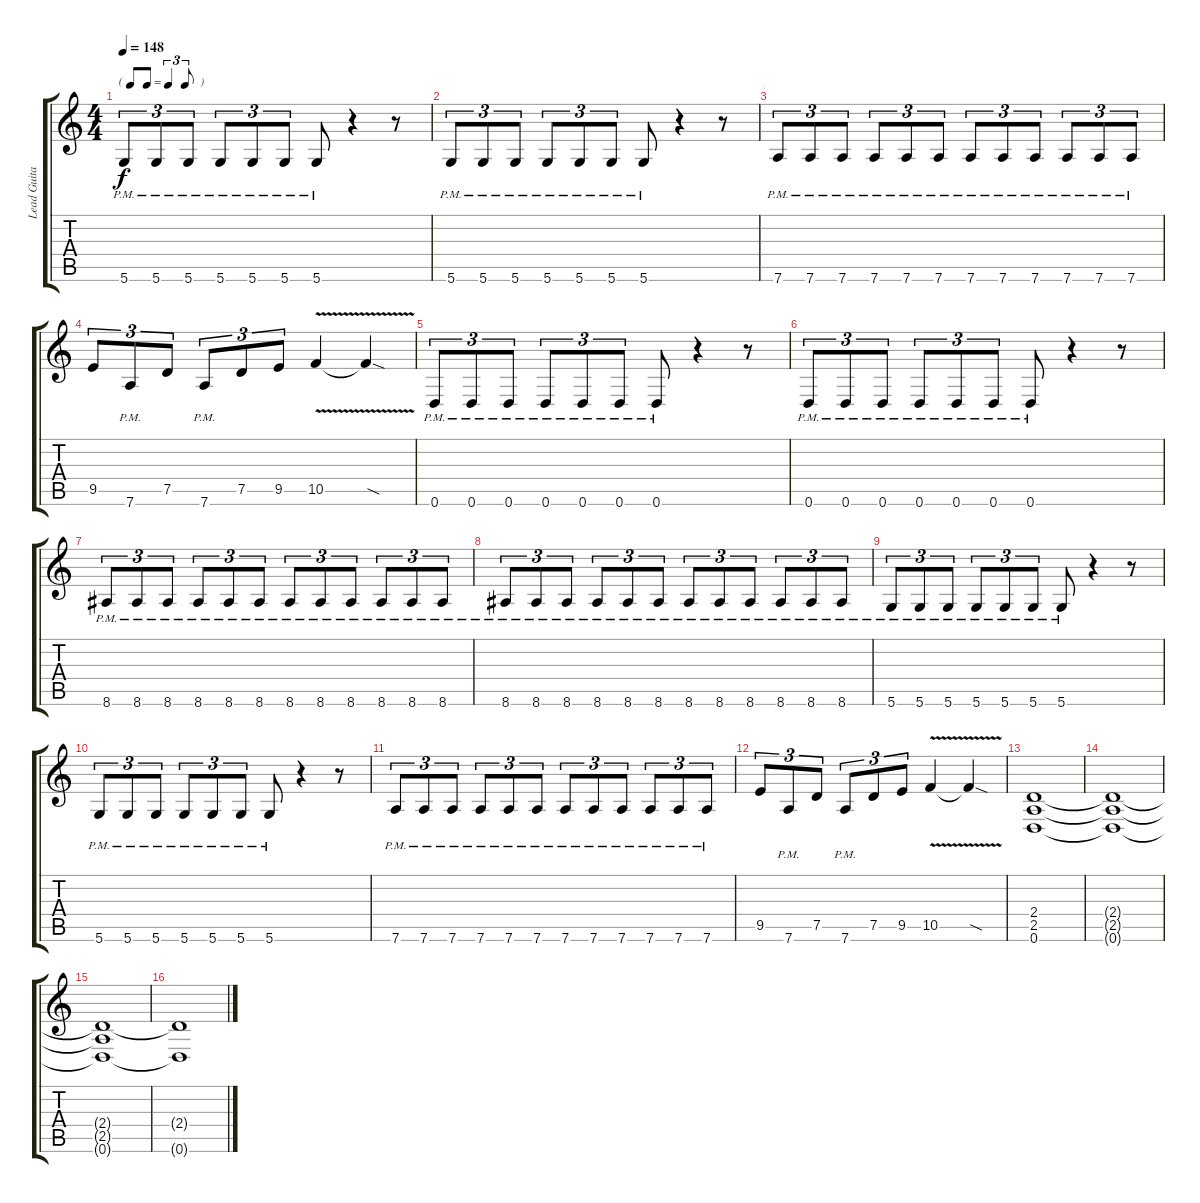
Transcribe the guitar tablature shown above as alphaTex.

\track ("Lead Guitar" "Lead Guita") {instrument distortionguitar}
\staff {score tabs}
\tuning (D4 A3 F3 C3 G2 D2) {hide}
\ts (4 4)
\tf triplet8th
\tempo 148
\clef g2
\ks c
5.6{pm}.8{tu (3 2) dy f} 5.6{pm}.8{tu (3 2)} 5.6{pm}.8{tu (3 2)} 5.6{pm}.8{tu (3 2)} 5.6{pm}.8{tu (3 2)} 5.6{pm}.8{tu (3 2)} 5.6{pm}.8 r.4 r.8 |
5.6{pm}.8{tu (3 2)} 5.6{pm}.8{tu (3 2)} 5.6{pm}.8{tu (3 2)} 5.6{pm}.8{tu (3 2)} 5.6{pm}.8{tu (3 2)} 5.6{pm}.8{tu (3 2)} 5.6{pm}.8 r.4 r.8 |
7.6{pm}.8{tu (3 2)} 7.6{pm}.8{tu (3 2)} 7.6{pm}.8{tu (3 2)} 7.6{pm}.8{tu (3 2)} 7.6{pm}.8{tu (3 2)} 7.6{pm}.8{tu (3 2)} 7.6{pm}.8{tu (3 2)} 7.6{pm}.8{tu (3 2)} 7.6{pm}.8{tu (3 2)} 7.6{pm}.8{tu (3 2)} 7.6{pm}.8{tu (3 2)} 7.6{pm}.8{tu (3 2)} |
9.5.8{tu (3 2)} 7.6{pm}.8{tu (3 2)} 7.5.8{tu (3 2)} 7.6{pm}.8{tu (3 2)} 7.5.8{tu (3 2)} 9.5.8{tu (3 2)} 10.5{v}.4 10.5{sod t}.4 |
0.6{pm}.8{tu (3 2)} 0.6{pm}.8{tu (3 2)} 0.6{pm}.8{tu (3 2)} 0.6{pm}.8{tu (3 2)} 0.6{pm}.8{tu (3 2)} 0.6{pm}.8{tu (3 2)} 0.6{pm}.8 r.4 r.8 |
0.6{pm}.8{tu (3 2)} 0.6{pm}.8{tu (3 2)} 0.6{pm}.8{tu (3 2)} 0.6{pm}.8{tu (3 2)} 0.6{pm}.8{tu (3 2)} 0.6{pm}.8{tu (3 2)} 0.6{pm}.8 r.4 r.8 |
8.6{pm}.8{tu (3 2)} 8.6{pm}.8{tu (3 2)} 8.6{pm}.8{tu (3 2)} 8.6{pm}.8{tu (3 2)} 8.6{pm}.8{tu (3 2)} 8.6{pm}.8{tu (3 2)} 8.6{pm}.8{tu (3 2)} 8.6{pm}.8{tu (3 2)} 8.6{pm}.8{tu (3 2)} 8.6{pm}.8{tu (3 2)} 8.6{pm}.8{tu (3 2)} 8.6{pm}.8{tu (3 2)} |
8.6{pm}.8{tu (3 2)} 8.6{pm}.8{tu (3 2)} 8.6{pm}.8{tu (3 2)} 8.6{pm}.8{tu (3 2)} 8.6{pm}.8{tu (3 2)} 8.6{pm}.8{tu (3 2)} 8.6{pm}.8{tu (3 2)} 8.6{pm}.8{tu (3 2)} 8.6{pm}.8{tu (3 2)} 8.6{pm}.8{tu (3 2)} 8.6{pm}.8{tu (3 2)} 8.6{pm}.8{tu (3 2)} |
5.6{pm}.8{tu (3 2)} 5.6{pm}.8{tu (3 2)} 5.6{pm}.8{tu (3 2)} 5.6{pm}.8{tu (3 2)} 5.6{pm}.8{tu (3 2)} 5.6{pm}.8{tu (3 2)} 5.6{pm}.8 r.4 r.8 |
5.6{pm}.8{tu (3 2)} 5.6{pm}.8{tu (3 2)} 5.6{pm}.8{tu (3 2)} 5.6{pm}.8{tu (3 2)} 5.6{pm}.8{tu (3 2)} 5.6{pm}.8{tu (3 2)} 5.6{pm}.8 r.4 r.8 |
7.6{pm}.8{tu (3 2)} 7.6{pm}.8{tu (3 2)} 7.6{pm}.8{tu (3 2)} 7.6{pm}.8{tu (3 2)} 7.6{pm}.8{tu (3 2)} 7.6{pm}.8{tu (3 2)} 7.6{pm}.8{tu (3 2)} 7.6{pm}.8{tu (3 2)} 7.6{pm}.8{tu (3 2)} 7.6{pm}.8{tu (3 2)} 7.6{pm}.8{tu (3 2)} 7.6{pm}.8{tu (3 2)} |
9.5.8{tu (3 2)} 7.6{pm}.8{tu (3 2)} 7.5.8{tu (3 2)} 7.6{pm}.8{tu (3 2)} 7.5.8{tu (3 2)} 9.5.8{tu (3 2)} 10.5{v}.4 10.5{sod t}.4 |
(2.4 2.5 0.6).1 |
(2.4{t} 2.5{t} 0.6{t}).1 |
(2.4{t} 2.5{t} 0.6{t}).1 |
(2.4{t} 0.6{t}).1
